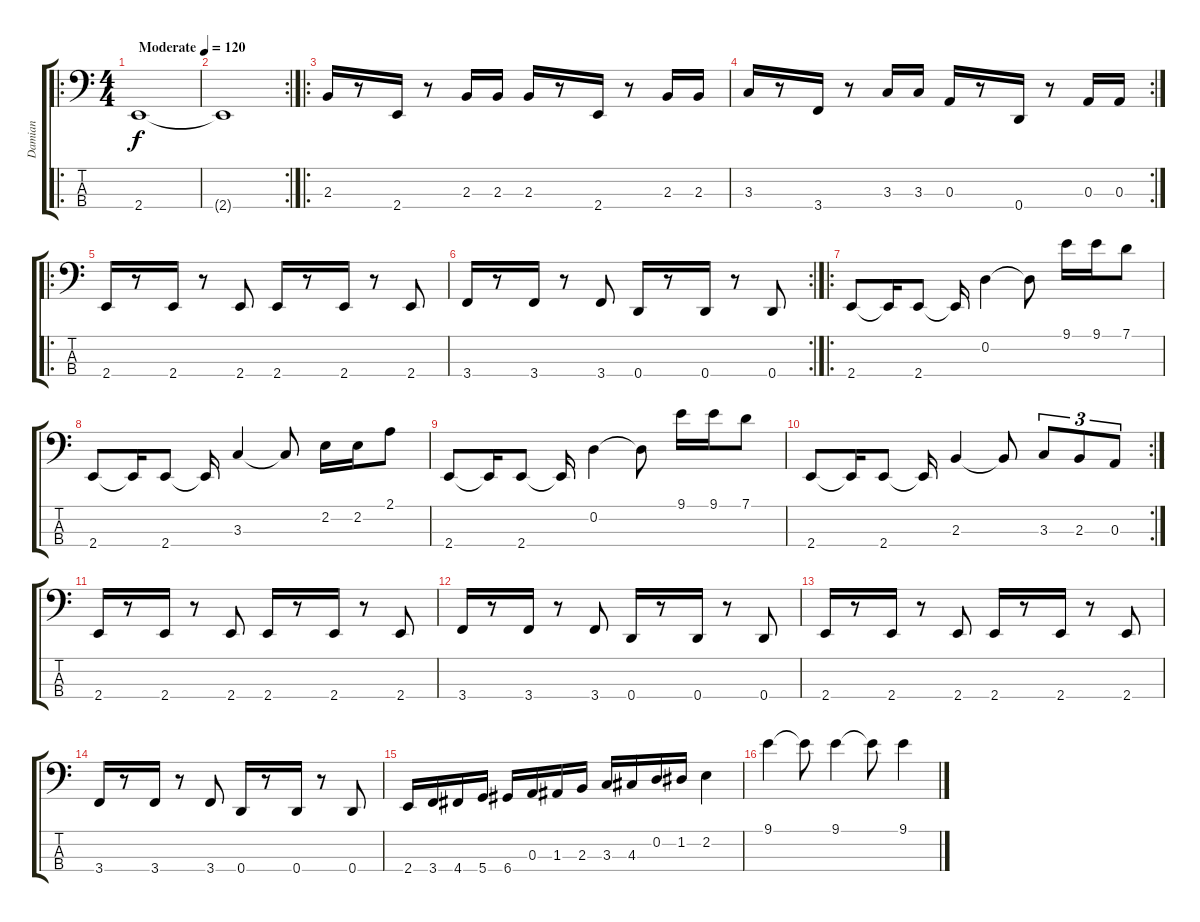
\track ("Damian" "Damian") {instrument electricbassfinger}
\staff {score tabs}
\tuning (G2 D2 A1 D1) {hide}
\ro
\ts (4 4)
\tempo (120 "Moderate")
\clef f4
\ks c
2.4.1{dy f instrument electricbassfinger} |
\rc 2
2.4{t}.1 |
\ro
2.3.16 r.8 2.4.16 r.8 2.3.16 2.3.16 2.3.16 r.8 2.4.16 r.8 2.3.16 2.3.16 |
\rc 2
3.3.16 r.8 3.4.16 r.8 3.3.16 3.3.16 0.3.16 r.8 0.4.16 r.8 0.3.16 0.3.16 |
\ro
2.4.16 r.8 2.4.16 r.8 2.4.8 2.4.16 r.8 2.4.16 r.8 2.4.8 |
\rc 2
3.4.16 r.8 3.4.16 r.8 3.4.8 0.4.16 r.8 0.4.16 r.8 0.4.8 |
\ro
2.4.8 2.4{t}.16 2.4.8 2.4{t}.16 0.2.4 0.2{t}.8 9.1.16 9.1.16 7.1.8 |
2.4.8 2.4{t}.16 2.4.8 2.4{t}.16 3.3.4 3.3{t}.8 2.2.16 2.2.16 2.1.8 |
2.4.8 2.4{t}.16 2.4.8 2.4{t}.16 0.2.4 0.2{t}.8 9.1.16 9.1.16 7.1.8 |
\rc 2
2.4.8 2.4{t}.16 2.4.8 2.4{t}.16 2.3.4 2.3{t}.8 3.3.8{tu (3 2)} 2.3.8{tu (3 2)} 0.3.8{tu (3 2)} |
2.4.16 r.8 2.4.16 r.8 2.4.8 2.4.16 r.8 2.4.16 r.8 2.4.8 |
3.4.16 r.8 3.4.16 r.8 3.4.8 0.4.16 r.8 0.4.16 r.8 0.4.8 |
2.4.16 r.8 2.4.16 r.8 2.4.8 2.4.16 r.8 2.4.16 r.8 2.4.8 |
3.4.16 r.8 3.4.16 r.8 3.4.8 0.4.16 r.8 0.4.16 r.8 0.4.8 |
2.4.16 3.4.16 4.4.16 5.4.16 6.4.16 0.3.16 1.3.16 2.3.16 3.3.16 4.3.16 0.2.16 1.2.16 2.2.4 |
9.1.4 9.1{t}.8 9.1.4 9.1{t}.8 9.1.4
